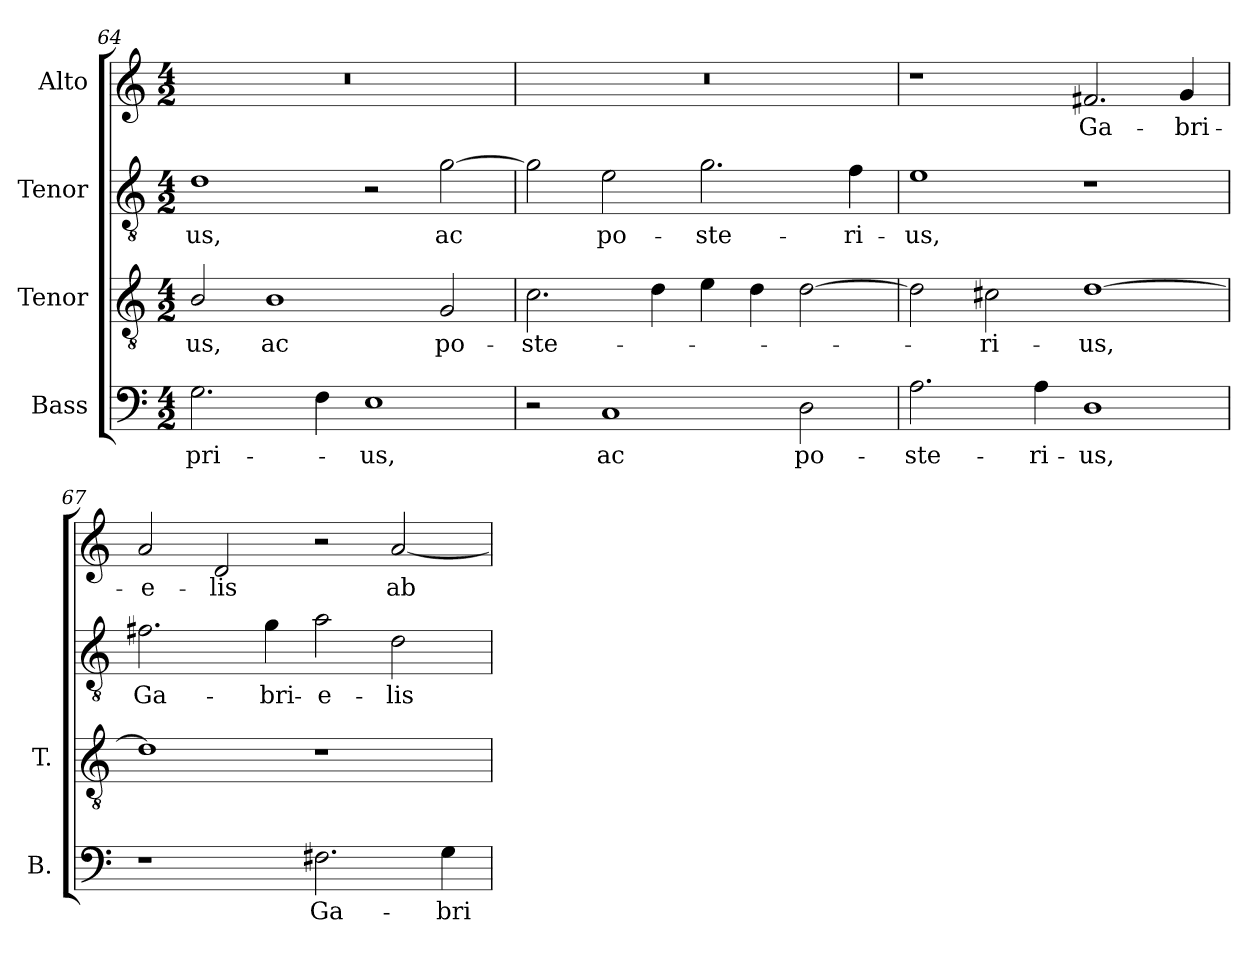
**kern	**text	**kern	**text	**kern	**text	**kern	**text
*part4	*part4	*part3	*part3	*part2	*part2	*part1	*part1
*staff4	*staff4	*staff3	*staff3	*staff2	*staff2	*staff1	*staff1
*I"Bass	*	*I"Tenor	*	*I"Tenor	*	*I"Alto	*
*I'B.	*	*I'T.	*	*	*	*	*
*clefF4	*	*clefGv2	*	*clefGv2	*	*clefG2	*
*	*	*ITrd7c12	*	*ITrd7c12	*	*	*
*k[]	*	*k[]	*	*k[]	*	*k[]	*
*C:	*	*C:	*	*C:	*	*C:	*
*M4/2	*	*M4/2	*	*M4/2	*	*M4/2	*
=64	=64	=64	=64	=64	=64	=64	=64
!	!LO:LY:b:color=#000000	!	!	!	!	!	!
!	!	!	!LO:LY:b:color=#000000	!	!	!	!
!	!	!	!	!	!LO:LY:b:color=#000000	!LO:N:vis=1	!
2.Gi\	pri-	2BBi/	-us,	1Di	-us,	0r	.
!	!	!	!LO:LY:b:color=#000000	!	!	!	!
.	.	1BBi	ac	.	.	.	.
4Fi\	.	.	.	.	.	.	.
!	!LO:LY:b:color=#000000	!	!	!	!	!	!
1Ei	-us,	.	.	2r	.	.	.
!	!	!	!LO:LY:b:color=#000000	!	!	!	!
!	!	!	!	!	!LO:LY:b:color=#000000	!	!
.	.	2GGi/	po-	[2Gi\	ac	.	.
=65	=65	=65	=65	=65	=65	=65	=65
!	!	!	!LO:LY:b:color=#000000	!	!	!LO:N:vis=1	!
2r	.	2.Ci\	-ste-	2Gi\]	.	0r	.
!	!LO:LY:b:color=#000000	!	!	!	!	!	!
!	!	!	!	!	!LO:LY:b:color=#000000	!	!
1Ci	ac	.	.	2Ei\	po-	.	.
.	.	4Di\	.	.	.	.	.
!	!	!	!	!	!LO:LY:b:color=#000000	!	!
.	.	4Ei\	.	2.Gi\	-ste-	.	.
.	.	4Di\	.	.	.	.	.
!	!LO:LY:b:color=#000000	!	!	!	!	!	!
2Di\	po-	[2Di\	.	.	.	.	.
!	!	!	!	!	!LO:LY:b:color=#000000	!	!
.	.	.	.	4Fi\	-ri-	.	.
!!LO:PB:g=z
=66	=66	=66	=66	=66	=66	=66	=66
!	!LO:LY:b:color=#000000	!	!	!	!	!	!
!	!	!	!	!	!LO:LY:b:color=#000000	!	!
2.Ai\	-ste-	2Di\]	.	1Ei	-us,	1r	.
!	!	!	!LO:LY:b:color=#000000	!	!	!	!
.	.	2C#Xi\	-ri-	.	.	.	.
!	!LO:LY:b:color=#000000	!	!	!	!	!	!
4Ai\	-ri-	.	.	.	.	.	.
!	!LO:LY:b:color=#000000	!	!	!	!	!	!
!	!	!	!LO:LY:b:color=#000000	!	!	!	!
!	!	!	!	!	!	!	!LO:LY:b:color=#000000
1Di	-us,	[1Di	-us,	1r	.	2.f#Xi/	Ga-
!	!	!	!	!	!	!	!LO:LY:b:color=#000000
.	.	.	.	.	.	4gi/	-bri-
=67	=67	=67	=67	=67	=67	=67	=67
!	!	!	!	!	!LO:LY:b:color=#000000	!	!
!	!	!	!	!	!	!	!LO:LY:b:color=#000000
1r	.	1Di]	.	2.F#Xi\	Ga-	2ai/	-e-
!	!	!	!	!	!	!	!LO:LY:b:color=#000000
.	.	.	.	.	.	2di/	-lis
!	!	!	!	!	!LO:LY:b:color=#000000	!	!
.	.	.	.	4Gi\	-bri-	.	.
!	!LO:LY:b:color=#000000	!	!	!	!	!	!
!	!	!	!	!	!LO:LY:b:color=#000000	!	!
2.F#Xi\	Ga-	1r	.	2Ai\	-e-	2r	.
!	!	!	!	!	!LO:LY:b:color=#000000	!	!
!	!	!	!	!	!	!	!LO:LY:b:color=#000000
.	.	.	.	2Di\	-lis	[2ai/	ab
!	!LO:LY:b:color=#000000	!	!	!	!	!	!
4Gi\	-bri-	.	.	.	.	.	.
=	=	=	=	=	=	=	=
*-	*-	*-	*-	*-	*-	*-	*-
